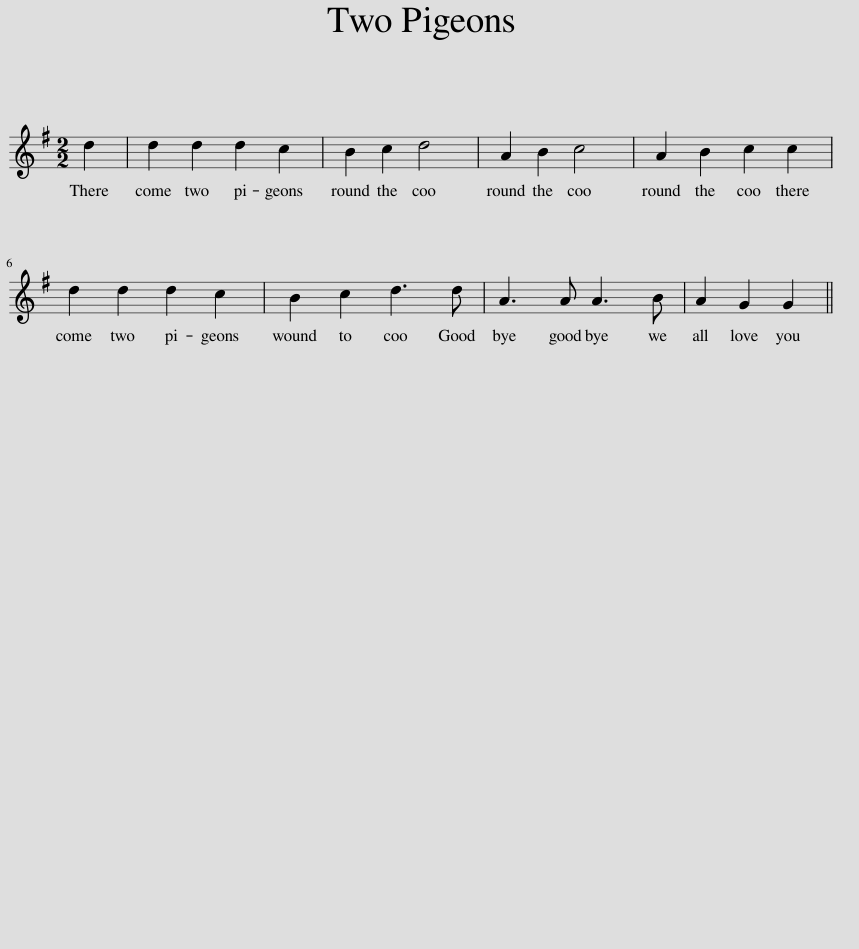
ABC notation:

X:1
L:1/8
M:2/2
I:linebreak $
K:G
V:1 treble
V:1
 d2 | d2 d2 d2 c2 | B2 c2 d4 | A2 B2 c4 | A2 B2 c2 c2 |$ %5
 d2 d2 d2 c2 | B2 c2 d3 d | A3 A A3 B | A2 G2 G2 || %9
